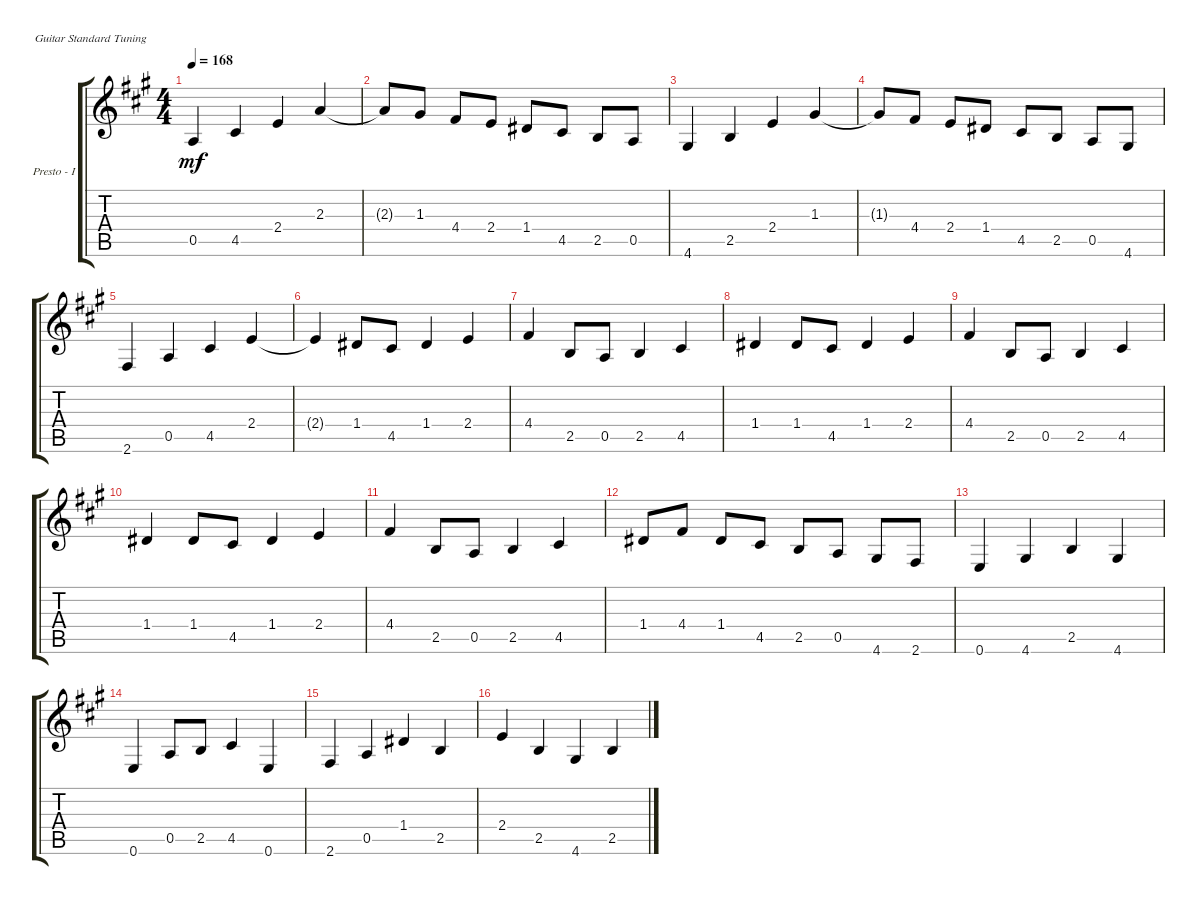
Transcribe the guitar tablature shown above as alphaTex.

\bracketExtendMode groupsimilarinstruments
\firstSystemTrackNameOrientation horizontal
\otherSystemsTrackNameOrientation horizontal
\track ("Presto - Italian Concerto" "Presto - I") {instrument acousticguitarnylon}
\staff {score tabs}
\tuning (E4 B3 G3 D3 A2 E2)
\ts (4 4)
\tempo 168
\clef g2
\ks a
0.5.4{dy mf} 4.5.4 2.4.4 2.3.4 |
2.3{t}.8 1.3.8 4.4.8 2.4.8 1.4.8 4.5.8 2.5.8 0.5.8 |
4.6.4 2.5.4 2.4.4 1.3.4 |
1.3{t}.8 4.4.8 2.4.8 1.4.8 4.5.8 2.5.8 0.5.8 4.6.8 |
2.6.4 0.5.4 4.5.4 2.4.4 |
2.4{t}.4 1.4.8 4.5.8 1.4.4 2.4.4 |
4.4.4 2.5.8 0.5.8 2.5.4 4.5.4 |
1.4.4 1.4.8 4.5.8 1.4.4 2.4.4 |
4.4.4 2.5.8 0.5.8 2.5.4 4.5.4 |
1.4.4 1.4.8 4.5.8 1.4.4 2.4.4 |
4.4.4 2.5.8 0.5.8 2.5.4 4.5.4 |
1.4.8 4.4.8 1.4.8 4.5.8 2.5.8 0.5.8 4.6.8 2.6.8 |
0.6.4 4.6.4 2.5.4 4.6.4 |
0.6.4 0.5.8 2.5.8 4.5.4 0.6.4 |
2.6.4 0.5.4 1.4.4 2.5.4 |
2.4.4 2.5.4 4.6.4 2.5.4
